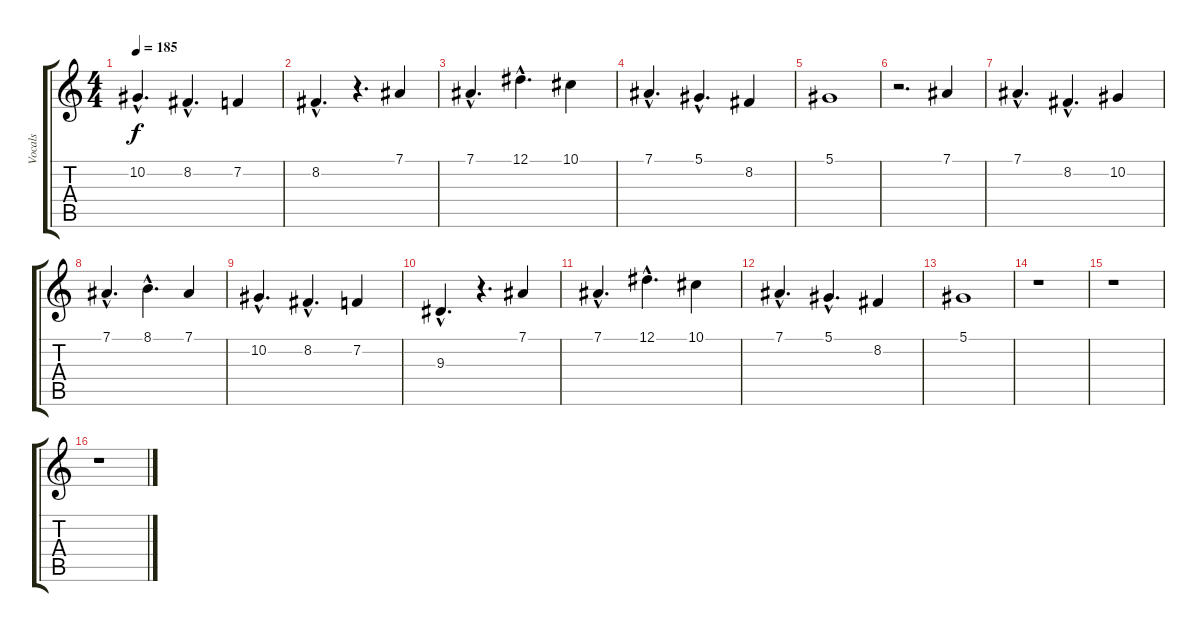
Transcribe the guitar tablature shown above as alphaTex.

\track ("Vocals" "Vocals") {instrument lead6voice}
\staff {score tabs}
\tuning (Eb4 Bb3 Gb3 Db3 Ab2 Eb2) {hide}
\ts (4 4)
\tempo 185
\clef g2
\ks c
10.2{hac}.4{d dy f} 8.2{hac}.4{d} 7.2.4 |
8.2{hac}.4{d} r.4{d} 7.1.4 |
7.1{hac}.4{d} 12.1{hac}.4{d} 10.1.4 |
7.1{hac}.4{d} 5.1{hac}.4{d} 8.2.4 |
5.1.1 |
r.2{d} 7.1.4 |
7.1{hac}.4{d} 8.2{hac}.4{d} 10.2.4 |
7.1{hac}.4{d} 8.1{hac}.4{d} 7.1.4 |
10.2{hac}.4{d} 8.2{hac}.4{d} 7.2.4 |
9.3{hac}.4{d} r.4{d} 7.1.4 |
7.1{hac}.4{d} 12.1{hac}.4{d} 10.1.4 |
7.1{hac}.4{d} 5.1{hac}.4{d} 8.2.4 |
5.1.1 |
r.1 |
r.1 |
r.1
